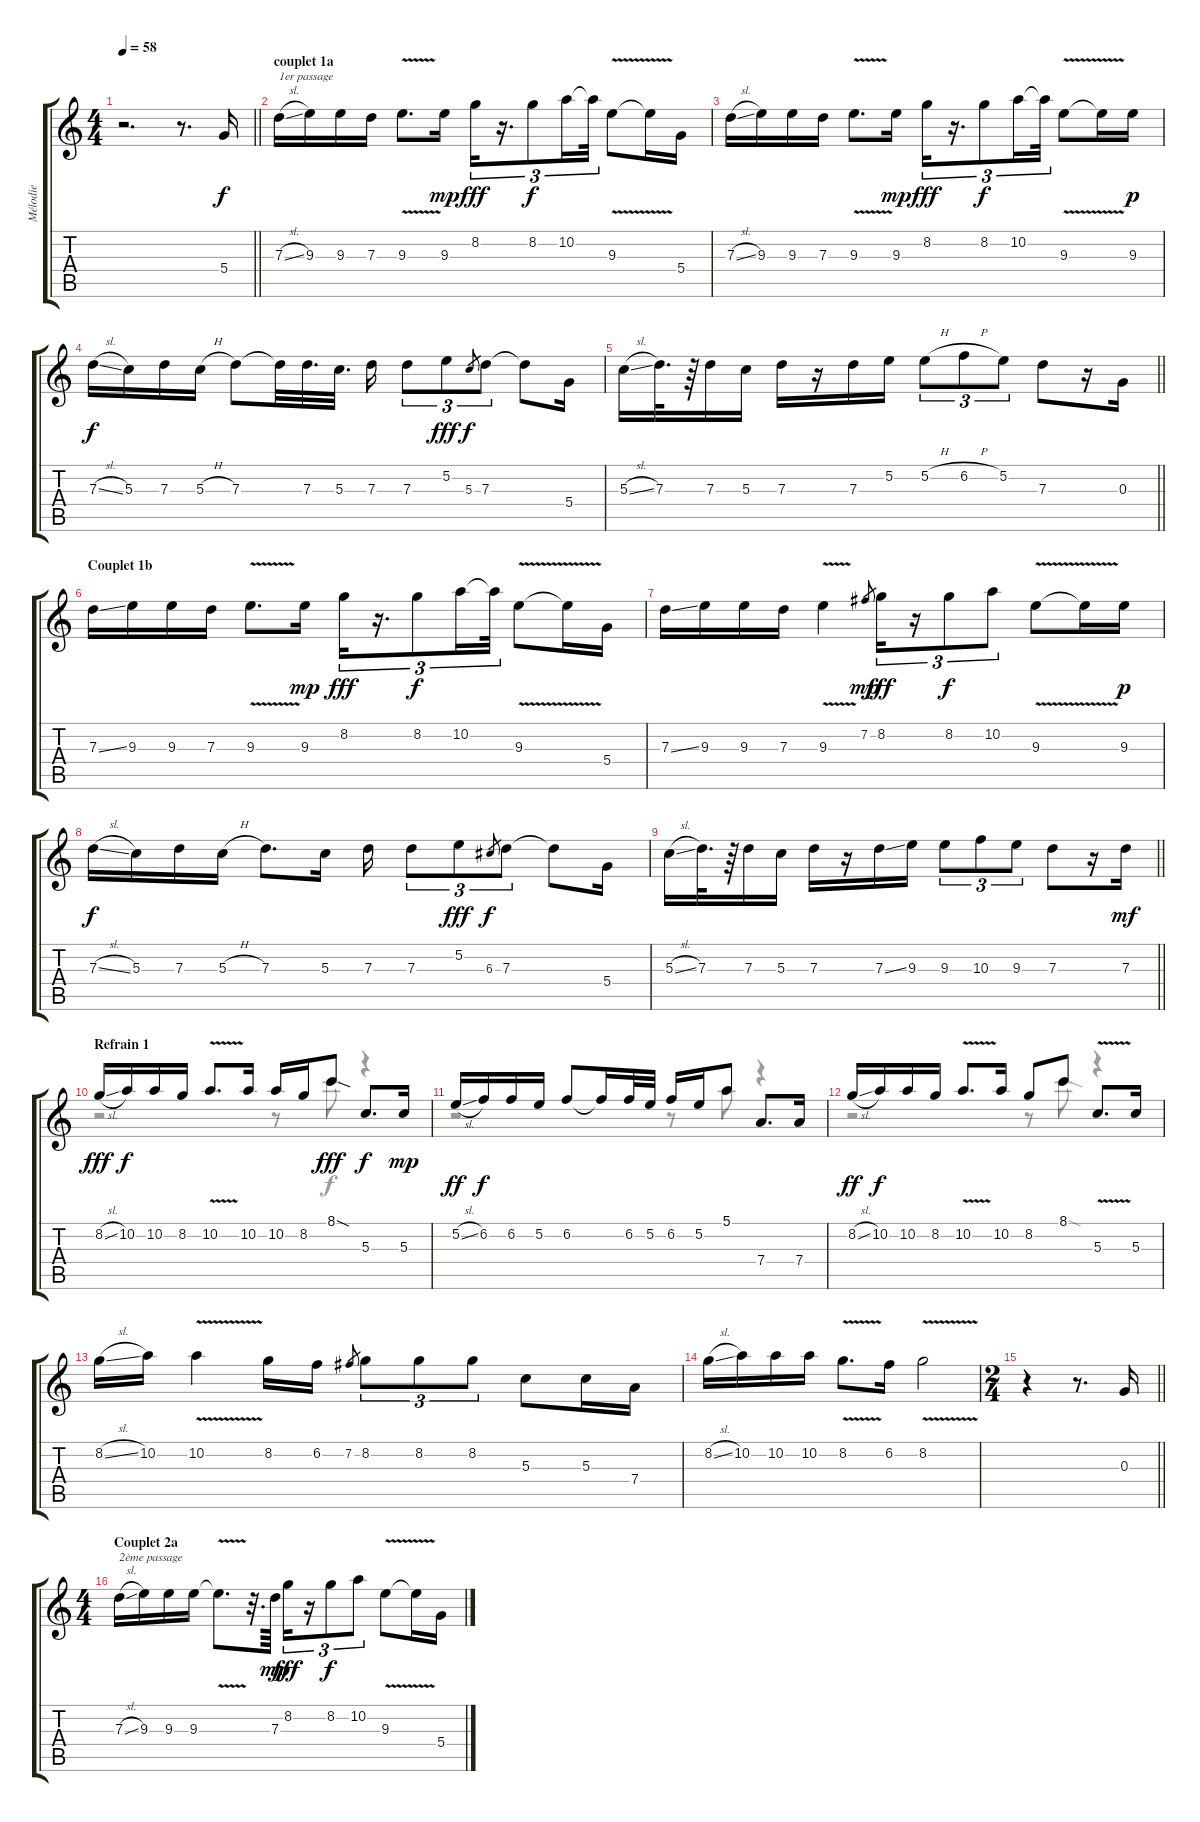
\track ("Mélodie" "Mélodie") {instrument electricguitarjazz}
\staff {score tabs}
\tuning (E4 B3 G3 D3 A2 E2) {hide}
\voice
\ts (4 4)
\tempo 58
\clef g2
\barLineRight lightlight
\ks c
r.2{d dy f instrument electricguitarjazz} r.8{d} 5.4.16 |
\section ("" "couplet 1a")
7.3{sl}.16{txt "1er passage"} 9.3.16 9.3.16 7.3.16 9.3{v}.8{d} 9.3.16{dy mp} 8.2.16{tu (3 2) dy fff} r.16{d tu (3 2)} 8.2.8{tu (3 2) dy f} 10.2.16{tu (3 2)} 10.2{t}.32{tu (3 2)} 9.3{v}.8 9.3{t}.16 5.4.16 |
7.3{sl}.16 9.3.16 9.3.16 7.3.16 9.3{v}.8{d} 9.3.16{dy mp} 8.2.16{tu (3 2) dy fff} r.16{d tu (3 2)} 8.2.8{tu (3 2) dy f} 10.2.16{tu (3 2)} 10.2{t}.32{tu (3 2)} 9.3{v}.8 9.3{t}.16 9.3.16{dy p} |
7.3{sl}.16{dy f} 5.3.16 7.3.16 5.3{h}.16 7.3.8 7.3{t}.32 7.3.32{d} 5.3.32{d} 7.3.16 7.3.8{tu (3 2)} 5.2.8{tu (3 2) dy fff} 5.3.8{gr dy f} 7.3.8{tu (3 2)} 7.3{t}.8 5.4.16 |
\barLineRight lightlight
5.3{sl}.16 7.3.32{d} r.64 7.3.16 5.3.16 7.3.16 r.16 7.3.16 5.2.16 5.2{h}.8{tu (3 2)} 6.2{h}.8{tu (3 2)} 5.2.8{tu (3 2)} 7.3.8 r.16 0.3.16 |
\section ("" "Couplet 1b")
7.3{ss}.16 9.3.16 9.3.16 7.3.16 9.3{v}.8{d} 9.3.16{dy mp} 8.2.16{tu (3 2) dy fff} r.16{d tu (3 2)} 8.2.8{tu (3 2) dy f} 10.2.16{tu (3 2)} 10.2{t}.32{tu (3 2)} 9.3{v}.8 9.3{t}.16 5.4.16 |
7.3{ss}.16 9.3.16 9.3.16 7.3.16 9.3{v}.4 7.2.8{gr dy mp} 8.2.16{tu (3 2) dy fff} r.16{tu (3 2)} 8.2.8{tu (3 2) dy f} 10.2.8{tu (3 2)} 9.3{v}.8 9.3{t}.16 9.3.16{dy p} |
7.3{sl}.16{dy f} 5.3.16 7.3.16 5.3{h}.16 7.3.8{d} 5.3.16 7.3.16 7.3.8{tu (3 2)} 5.2.8{tu (3 2) dy fff} 6.3.8{gr dy f} 7.3.8{tu (3 2)} 7.3{t}.8 5.4.16 |
\barLineRight lightlight
5.3{sl}.16 7.3.32{d} r.64 7.3.16 5.3.16 7.3.16 r.16 7.3{ss}.16 9.3.16 9.3.8{tu (3 2)} 10.3.8{tu (3 2)} 9.3.8{tu (3 2)} 7.3.8 r.16 7.3.16{dy mf} |
\section ("" "Refrain 1")
8.2{sl}.16{dy fff} 10.2.16{dy f} 10.2.16 8.2.16 10.2{v}.8{d} 10.2.16 10.2.16 8.2.16 8.1{sod}.8{dy fff} 5.3.8{d dy f} 5.3.16{dy mp} |
5.2{sl}.16{dy ff} 6.2.16{dy f} 6.2.16 5.2.16 6.2.8 6.2{t}.16 6.2.32 5.2.32 6.2.16 5.2.16 5.1.8 7.4.8{d} 7.4.16 |
8.2{sl}.16{dy ff} 10.2.16{dy f} 10.2.16 8.2.16 10.2{v}.8{d} 10.2.16 8.2.8 8.1.8 5.3{v}.8{d} 5.3.16 |
8.2{sl}.16 10.2.16 10.2{v}.4 8.2.16 6.2.16 7.2.8{gr} 8.2.8{tu (3 2)} 8.2.8{tu (3 2)} 8.2.8{tu (3 2)} 5.3.8 5.3.16 7.4.16 |
8.2{sl}.16 10.2.16 10.2.16 10.2.16 8.2{v}.8{d} 6.2.16 8.2{v}.2 |
\ts (2 4)
\barLineRight lightlight
r.4 r.8{d} 0.3.16 |
\ts (4 4)
\section ("" "Couplet 2a")
7.3{sl}.16{txt "2ème passage"} 9.3.16 9.3.16 9.3.16 9.3{v t}.8{d} r.32{d} 7.3.64{dy mp} 8.2.16{tu (3 2) dy fff} r.16{tu (3 2)} 8.2.8{tu (3 2) dy f} 10.2.8{tu (3 2)} 9.3{v}.8 9.3{t}.16 5.4.16
\voice
\clef g2
\ottava regular
\simile none
\barLineRight lightlight
\ks c
|
|
|
|
\barLineRight lightlight
|
|
|
|
\barLineRight lightlight
|
r.2 r.8 8.1{sod}.8 r.4 |
r.2 r.8 5.1.8 r.4 |
r.2 r.8 8.1{sod}.8 r.4 |
|
|
\barLineRight lightlight
|
